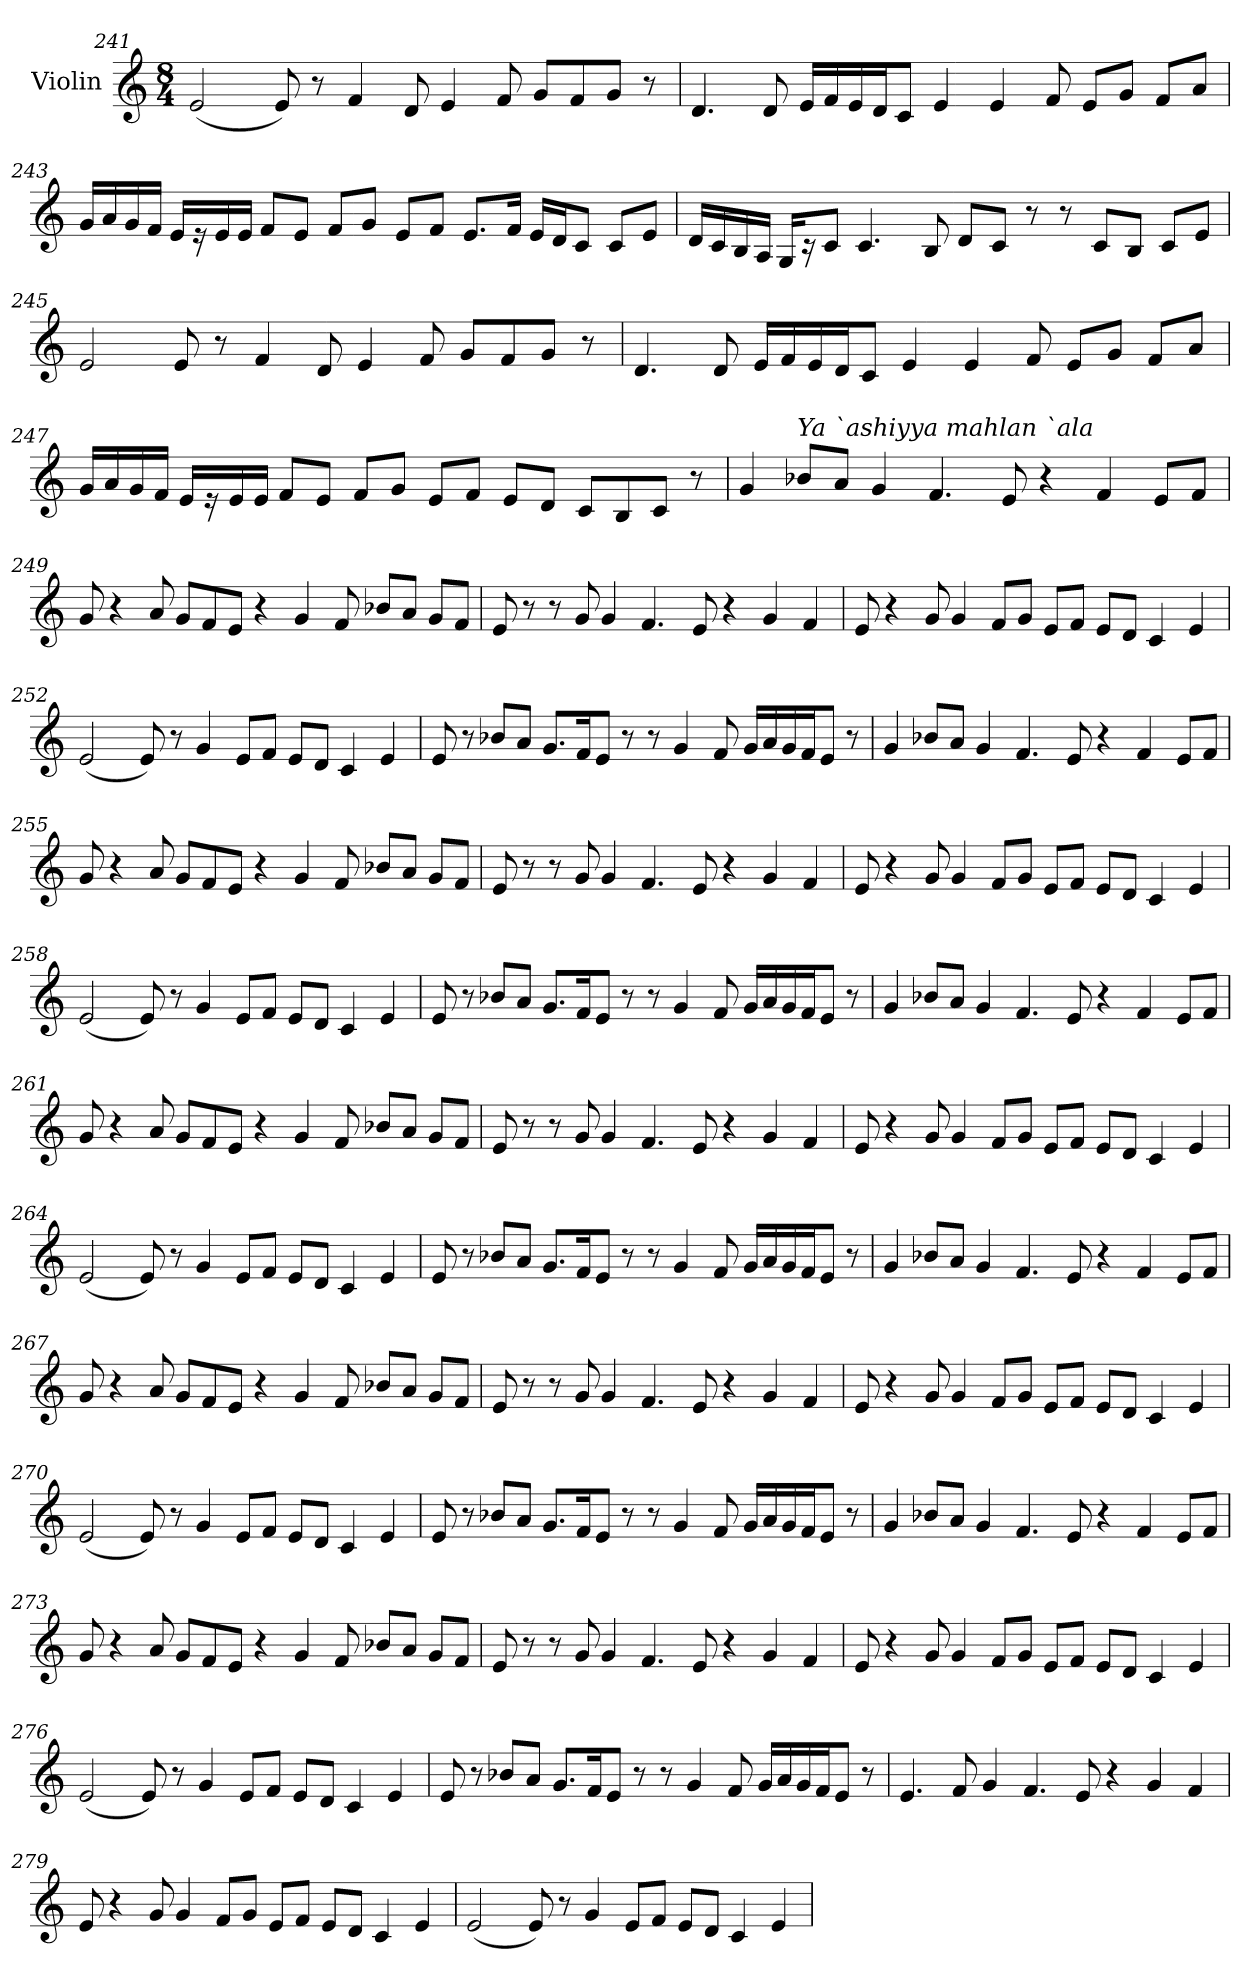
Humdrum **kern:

**kern
*part1
*staff1
*I"Violin
*clefG2
*k[]
*M8/4
=241
(2e/
8e/)
8r
4f/
8d/
4e/
8f/
8g/L
8f/
8g/J
8r
!!LO:LB:g=z
=242
4.d/
8d/
16e/LL
16f/
16e/
16d/J
8c/J
4e/
4e/
8f/
8e/L
8g/J
8f/L
8a/J
!!LO:LB:g=z
=243
16g/LL
16a/
16g/
16f/JJ
16e/LL
16r
16e/
16e/JJ
8f/L
8e/J
8f/L
8g/J
8e/L
8f/J
8.e/L
16f/Jk
16e/LL
16d/J
8c/J
8c/L
8e/J
=244
16d/LL
16c/
16B/
16A/JJ
16G/KL
16r
8c/J
4.c/
8B/
8d/L
8c/J
8r
8r
8c/L
8B/J
8c/L
8e/J
!!LO:LB:g=z
=245
2e/
8e/
8r
4f/
8d/
4e/
8f/
8g/L
8f/
8g/J
8r
=246
4.d/
8d/
16e/LL
16f/
16e/
16d/J
8c/J
4e/
4e/
8f/
8e/L
8g/J
8f/L
8a/J
!!LO:LB:g=z
=247
16g/LL
16a/
16g/
16f/JJ
16e/LL
16r
16e/
16e/JJ
8f/L
8e/J
8f/L
8g/J
8e/L
8f/J
8e/L
8d/J
8c/L
8B/
8c/J
8r
=248
*MM100
4g/
!LO:TX:a:i:t=Ya `ashiyya mahlan `ala
8b-X/L
8a/J
4g/
4.f/
8e/
4r
4f/
8e/L
8f/J
!!LO:LB:g=z
=249
8g/
4r
8a/
8g/L
8f/
8e/J
4r
4g/
8f/
8b-X/L
8a/J
8g/L
8f/J
=250
8e/
8r
8r
8g/
4g/
4.f/
8e/
4r
4g/
4f/
!!LO:LB:g=z
=251
8e/
4r
8g/
4g/
8f/L
8g/J
8e/L
8f/J
8e/L
8d/J
4c/
4e/
=252
(2e/
8e/)
8r
4g/
8e/L
8f/J
8e/L
8d/J
4c/
4e/
!!LO:LB:g=z
=253
8e/
8r
8b-X/L
8a/J
8.g/L
16f/K
8e/J
8r
8r
4g/
8f/
16g/LL
16a/
16g/
16f/J
8e/J
8r
=254
4g/
8b-X/L
8a/J
4g/
4.f/
8e/
4r
4f/
8e/L
8f/J
!!LO:LB:g=z
=255
8g/
4r
8a/
8g/L
8f/
8e/J
4r
4g/
8f/
8b-X/L
8a/J
8g/L
8f/J
=256
8e/
8r
8r
8g/
4g/
4.f/
8e/
4r
4g/
4f/
=257
8e/
4r
8g/
4g/
8f/L
8g/J
8e/L
8f/J
8e/L
8d/J
4c/
4e/
!!LO:PB:g=z
=258
(2e/
8e/)
8r
4g/
8e/L
8f/J
8e/L
8d/J
4c/
4e/
!!LO:LB:g=z
=259
8e/
8r
8b-X/L
8a/J
8.g/L
16f/K
8e/J
8r
8r
4g/
8f/
16g/LL
16a/
16g/
16f/J
8e/J
8r
=260
4g/
8b-X/L
8a/J
4g/
4.f/
8e/
4r
4f/
8e/L
8f/J
!!LO:LB:g=z
=261
8g/
4r
8a/
8g/L
8f/
8e/J
4r
4g/
8f/
8b-X/L
8a/J
8g/L
8f/J
=262
8e/
8r
8r
8g/
4g/
4.f/
8e/
4r
4g/
4f/
!!LO:LB:g=z
=263
8e/
4r
8g/
4g/
8f/L
8g/J
8e/L
8f/J
8e/L
8d/J
4c/
4e/
=264
(2e/
8e/)
8r
4g/
8e/L
8f/J
8e/L
8d/J
4c/
4e/
!!LO:LB:g=z
=265
8e/
8r
8b-X/L
8a/J
8.g/L
16f/K
8e/J
8r
8r
4g/
8f/
16g/LL
16a/
16g/
16f/J
8e/J
8r
=266
4g/
8b-X/L
8a/J
4g/
4.f/
8e/
4r
4f/
8e/L
8f/J
!!LO:LB:g=z
=267
8g/
4r
8a/
8g/L
8f/
8e/J
4r
4g/
8f/
8b-X/L
8a/J
8g/L
8f/J
=268
8e/
8r
8r
8g/
4g/
4.f/
8e/
4r
4g/
4f/
!!LO:LB:g=z
=269
8e/
4r
8g/
4g/
8f/L
8g/J
8e/L
8f/J
8e/L
8d/J
4c/
4e/
=270
(2e/
8e/)
8r
4g/
8e/L
8f/J
8e/L
8d/J
4c/
4e/
!!LO:LB:g=z
=271
8e/
8r
8b-X/L
8a/J
8.g/L
16f/K
8e/J
8r
8r
4g/
8f/
16g/LL
16a/
16g/
16f/J
8e/J
8r
=272
4g/
8b-X/L
8a/J
4g/
4.f/
8e/
4r
4f/
8e/L
8f/J
=273
8g/
4r
8a/
8g/L
8f/
8e/J
4r
4g/
8f/
8b-X/L
8a/J
8g/L
8f/J
!!LO:LB:g=z
=274
8e/
8r
8r
8g/
4g/
4.f/
8e/
4r
4g/
4f/
!!LO:LB:g=z
=275
8e/
4r
8g/
4g/
8f/L
8g/J
8e/L
8f/J
8e/L
8d/J
4c/
4e/
=276
(2e/
8e/)
8r
4g/
8e/L
8f/J
8e/L
8d/J
4c/
4e/
!!LO:LB:g=z
=277
8e/
8r
8b-X/L
8a/J
8.g/L
16f/K
8e/J
8r
8r
4g/
8f/
16g/LL
16a/
16g/
16f/J
8e/J
8r
=278
4.e/
8f/
4g/
4.f/
8e/
4r
4g/
4f/
!!LO:PB:g=z
=279
8e/
4r
8g/
4g/
8f/L
8g/J
8e/L
8f/J
8e/L
8d/J
4c/
4e/
=280
(2e/
8e/)
8r
4g/
8e/L
8f/J
8e/L
8d/J
4c/
4e/
=
*-
